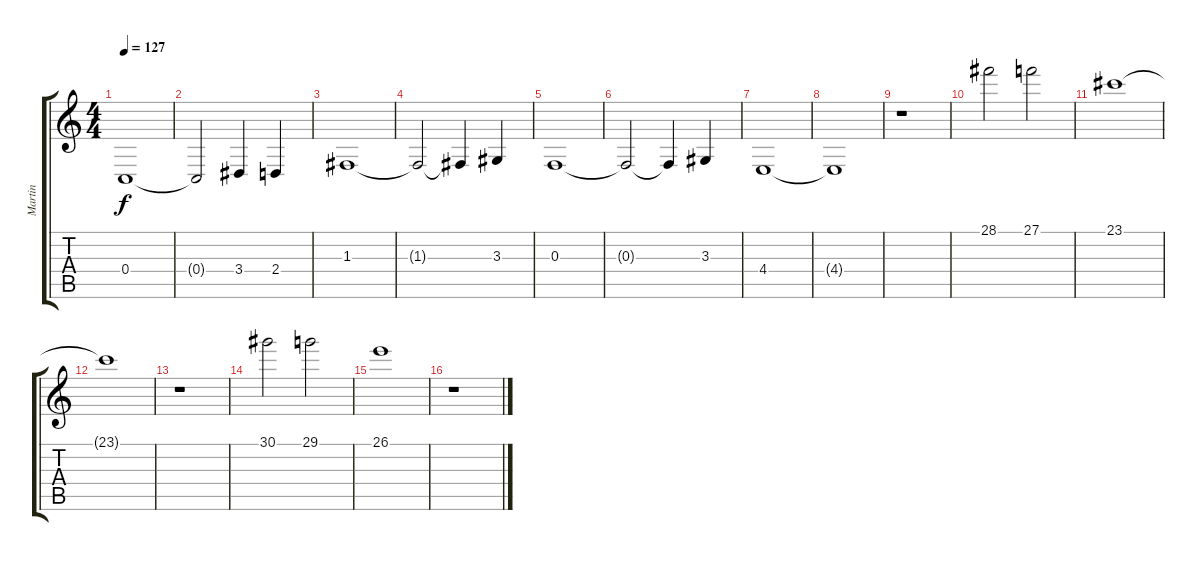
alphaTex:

\track ("Martin" "Martin") {instrument stringensemble1}
\staff {score tabs}
\tuning (D4 A3 F3 C3 G2 D2) {hide}
\ts (4 4)
\tempo 127
\clef g2
\ks c
0.4.1{dy f instrument stringensemble1} |
0.4{t}.2 3.4.4 2.4.4 |
1.3.1 |
1.3{t}.2 1.3{t}.4 3.3.4 |
0.3.1 |
0.3{t}.2 0.3{t}.4 3.3.4 |
4.4.1 |
4.4{t}.1 |
r.1{volume 14} |
28.1.2 27.1.2 |
23.1.1 |
23.1{t}.1 |
r.1 |
30.1.2 29.1.2 |
26.1.1 |
r.1
